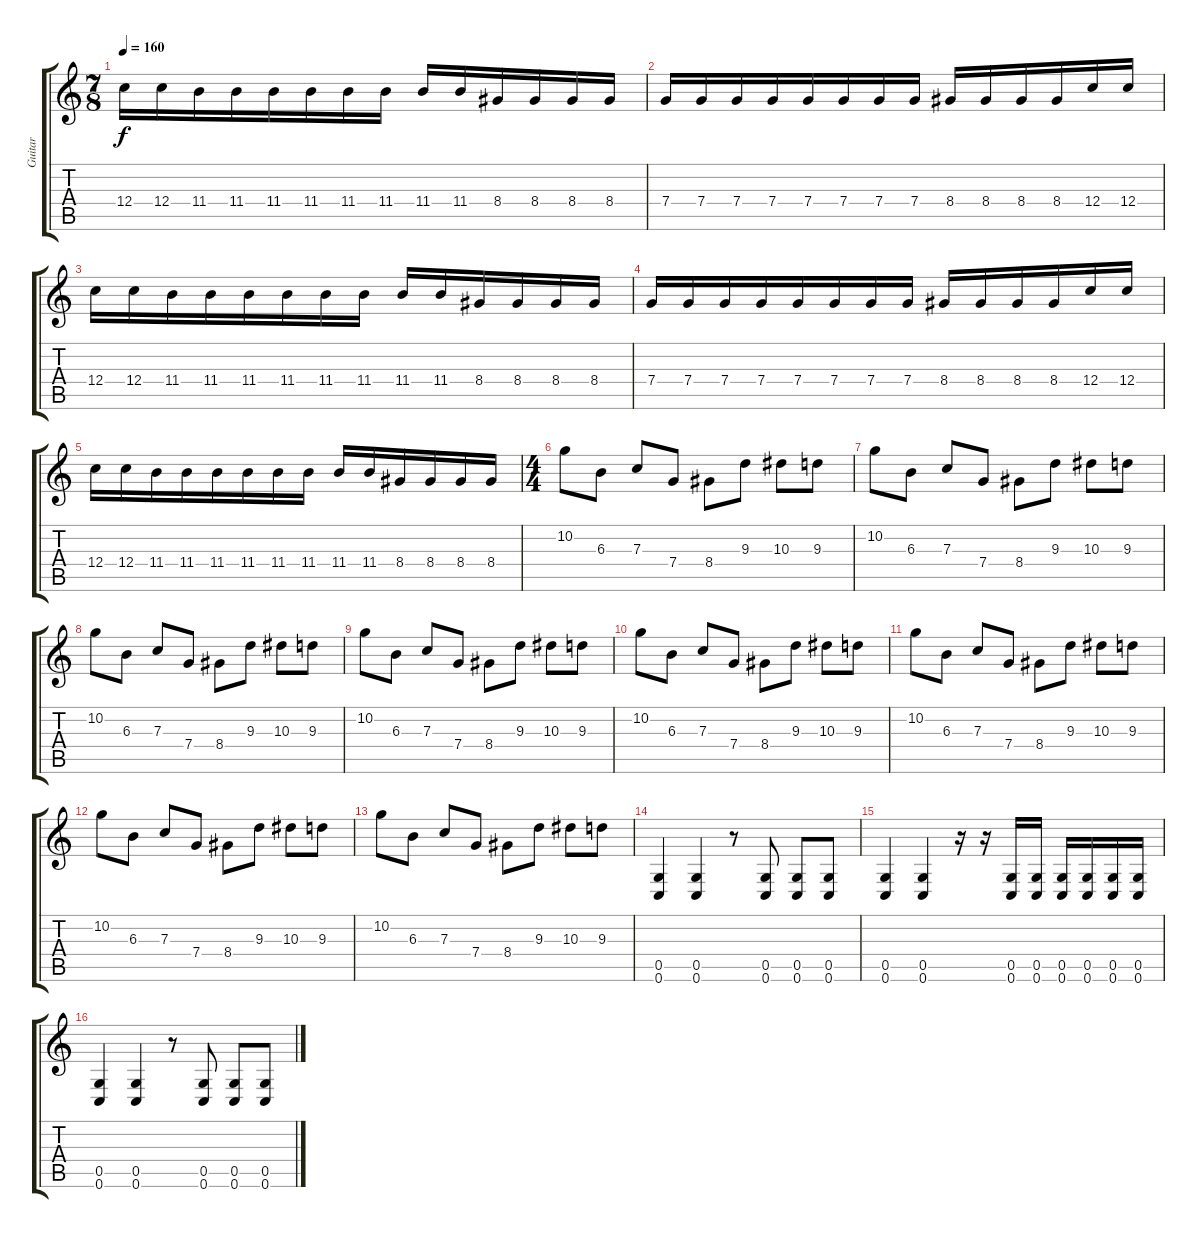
\track ("Guitar" "Guitar") {instrument overdrivenguitar}
\staff {score tabs}
\tuning (D4 A3 F3 C3 G2 C2) {hide}
\ts (7 8)
\tempo 160
\clef g2
\ks c
12.4.16{dy f} 12.4.16 11.4.16 11.4.16 11.4.16 11.4.16 11.4.16 11.4.16 11.4.16 11.4.16 8.4.16 8.4.16 8.4.16 8.4.16 |
7.4.16 7.4.16 7.4.16 7.4.16 7.4.16 7.4.16 7.4.16 7.4.16 8.4.16 8.4.16 8.4.16 8.4.16 12.4.16 12.4.16 |
12.4.16 12.4.16 11.4.16 11.4.16 11.4.16 11.4.16 11.4.16 11.4.16 11.4.16 11.4.16 8.4.16 8.4.16 8.4.16 8.4.16 |
7.4.16 7.4.16 7.4.16 7.4.16 7.4.16 7.4.16 7.4.16 7.4.16 8.4.16 8.4.16 8.4.16 8.4.16 12.4.16 12.4.16 |
12.4.16 12.4.16 11.4.16 11.4.16 11.4.16 11.4.16 11.4.16 11.4.16 11.4.16 11.4.16 8.4.16 8.4.16 8.4.16 8.4.16 |
\ts (4 4)
10.2.8 6.3.8 7.3.8 7.4.8 8.4.8 9.3.8 10.3.8 9.3.8 |
10.2.8 6.3.8 7.3.8 7.4.8 8.4.8 9.3.8 10.3.8 9.3.8 |
10.2.8 6.3.8 7.3.8 7.4.8 8.4.8 9.3.8 10.3.8 9.3.8 |
10.2.8 6.3.8 7.3.8 7.4.8 8.4.8 9.3.8 10.3.8 9.3.8 |
10.2.8 6.3.8 7.3.8 7.4.8 8.4.8 9.3.8 10.3.8 9.3.8 |
10.2.8 6.3.8 7.3.8 7.4.8 8.4.8 9.3.8 10.3.8 9.3.8 |
10.2.8 6.3.8 7.3.8 7.4.8 8.4.8 9.3.8 10.3.8 9.3.8 |
10.2.8 6.3.8 7.3.8 7.4.8 8.4.8 9.3.8 10.3.8 9.3.8 |
(0.5 0.6).4 (0.5 0.6).4 r.8 (0.5 0.6).8 (0.5 0.6).8 (0.5 0.6).8 |
(0.5 0.6).4 (0.5 0.6).4 r.16 r.16 (0.5 0.6).16 (0.5 0.6).16 (0.5 0.6).16 (0.5 0.6).16 (0.5 0.6).16 (0.5 0.6).16 |
(0.5 0.6).4 (0.5 0.6).4 r.8 (0.5 0.6).8 (0.5 0.6).8 (0.5 0.6).8
